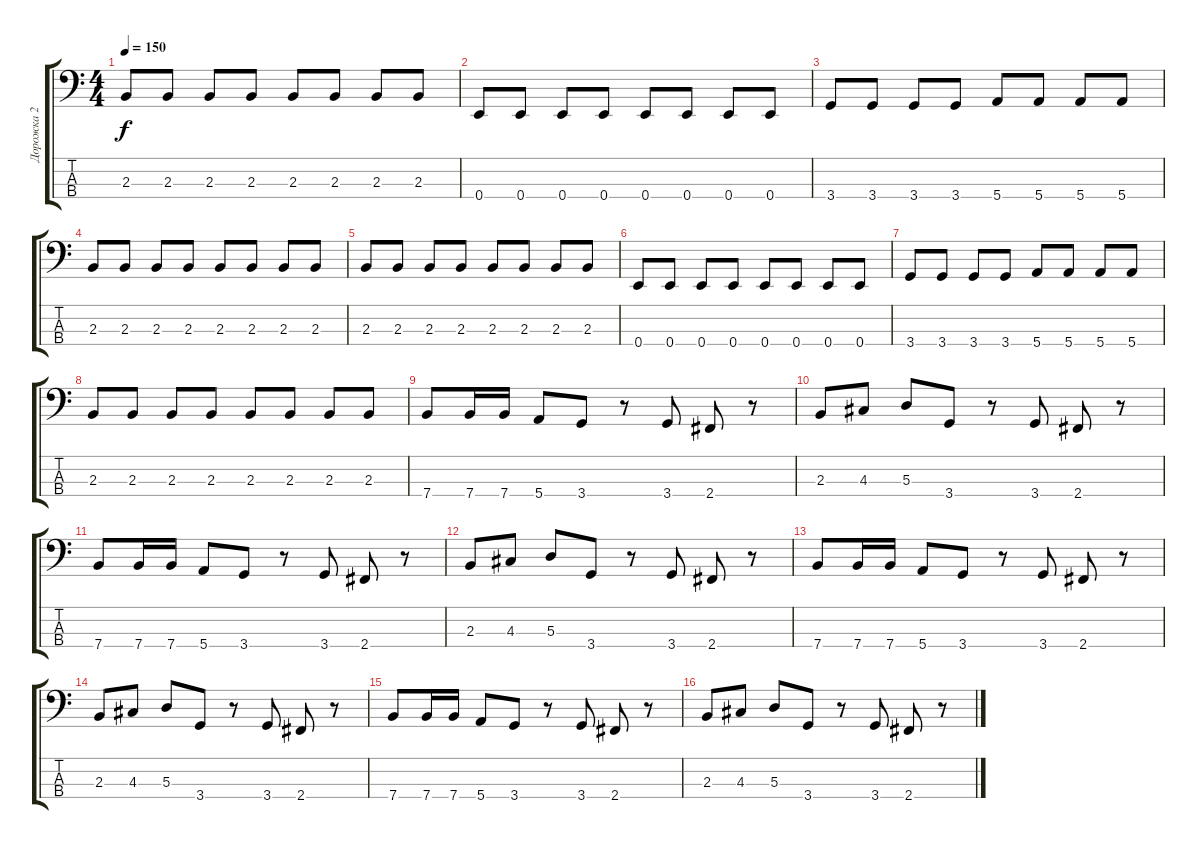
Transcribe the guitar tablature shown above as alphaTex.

\track ("Дорожка 2" "Дорожка 2") {instrument electricbassfinger}
\staff {score tabs}
\tuning (G2 D2 A1 E1) {hide}
\ts (4 4)
\tempo 150
\clef f4
\ks c
2.3.8{dy f} 2.3.8 2.3.8 2.3.8 2.3.8 2.3.8 2.3.8 2.3.8 |
0.4.8 0.4.8 0.4.8 0.4.8 0.4.8 0.4.8 0.4.8 0.4.8 |
3.4.8 3.4.8 3.4.8 3.4.8 5.4.8 5.4.8 5.4.8 5.4.8 |
2.3.8 2.3.8 2.3.8 2.3.8 2.3.8 2.3.8 2.3.8 2.3.8 |
2.3.8 2.3.8 2.3.8 2.3.8 2.3.8 2.3.8 2.3.8 2.3.8 |
0.4.8 0.4.8 0.4.8 0.4.8 0.4.8 0.4.8 0.4.8 0.4.8 |
3.4.8 3.4.8 3.4.8 3.4.8 5.4.8 5.4.8 5.4.8 5.4.8 |
2.3.8 2.3.8 2.3.8 2.3.8 2.3.8 2.3.8 2.3.8 2.3.8 |
7.4.8 7.4.16 7.4.16 5.4.8 3.4.8 r.8 3.4.8 2.4.8 r.8 |
2.3.8 4.3.8 5.3.8 3.4.8 r.8 3.4.8 2.4.8 r.8 |
7.4.8 7.4.16 7.4.16 5.4.8 3.4.8 r.8 3.4.8 2.4.8 r.8 |
2.3.8 4.3.8 5.3.8 3.4.8 r.8 3.4.8 2.4.8 r.8 |
7.4.8 7.4.16 7.4.16 5.4.8 3.4.8 r.8 3.4.8 2.4.8 r.8 |
2.3.8 4.3.8 5.3.8 3.4.8 r.8 3.4.8 2.4.8 r.8 |
7.4.8 7.4.16 7.4.16 5.4.8 3.4.8 r.8 3.4.8 2.4.8 r.8 |
2.3.8 4.3.8 5.3.8 3.4.8 r.8 3.4.8 2.4.8 r.8
